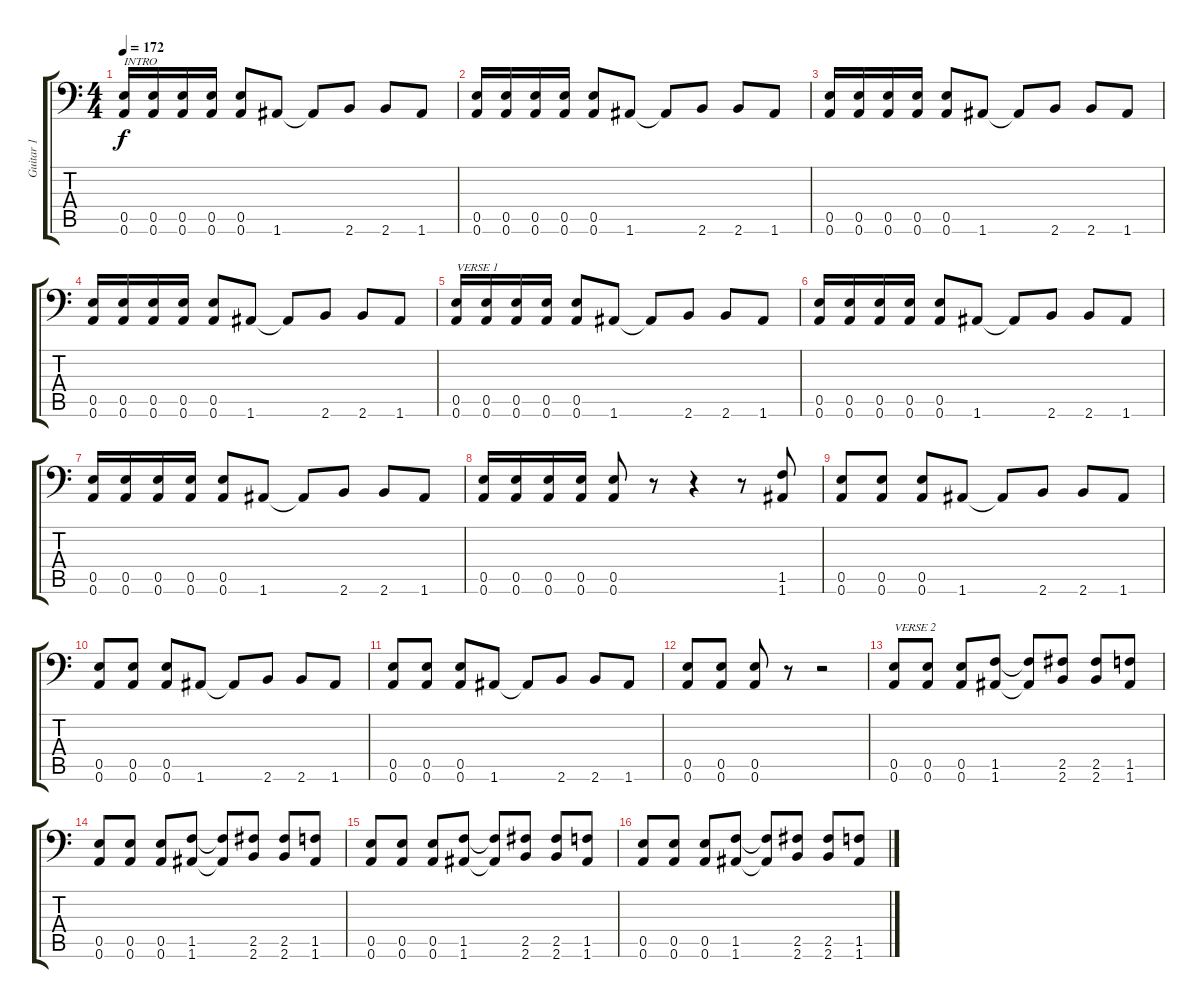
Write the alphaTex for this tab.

\track ("Guitar 1" "Guitar 1") {instrument distortionguitar}
\staff {score tabs}
\tuning (B3 Gb3 D3 A2 E2 A1) {hide}
\ts (4 4)
\tempo 172
\clef f4
\ks c
(0.5 0.6).16{txt "INTRO" dy f instrument distortionguitar} (0.5 0.6).16 (0.5 0.6).16 (0.5 0.6).16 (0.5 0.6).8 1.6.8 1.6{t}.8 2.6.8 2.6.8 1.6.8 |
(0.5 0.6).16 (0.5 0.6).16 (0.5 0.6).16 (0.5 0.6).16 (0.5 0.6).8 1.6.8 1.6{t}.8 2.6.8 2.6.8 1.6.8 |
(0.5 0.6).16 (0.5 0.6).16 (0.5 0.6).16 (0.5 0.6).16 (0.5 0.6).8 1.6.8 1.6{t}.8 2.6.8 2.6.8 1.6.8 |
(0.5 0.6).16 (0.5 0.6).16 (0.5 0.6).16 (0.5 0.6).16 (0.5 0.6).8 1.6.8 1.6{t}.8 2.6.8 2.6.8 1.6.8 |
(0.5 0.6).16{txt "VERSE 1"} (0.5 0.6).16 (0.5 0.6).16 (0.5 0.6).16 (0.5 0.6).8 1.6.8 1.6{t}.8 2.6.8 2.6.8 1.6.8 |
(0.5 0.6).16 (0.5 0.6).16 (0.5 0.6).16 (0.5 0.6).16 (0.5 0.6).8 1.6.8 1.6{t}.8 2.6.8 2.6.8 1.6.8 |
(0.5 0.6).16 (0.5 0.6).16 (0.5 0.6).16 (0.5 0.6).16 (0.5 0.6).8 1.6.8 1.6{t}.8 2.6.8 2.6.8 1.6.8 |
(0.5 0.6).16 (0.5 0.6).16 (0.5 0.6).16 (0.5 0.6).16 (0.5 0.6).8 r.8 r.4 r.8 (1.5 1.6).8 |
(0.5 0.6).8 (0.5 0.6).8 (0.5 0.6).8 1.6.8 1.6{t}.8 2.6.8 2.6.8 1.6.8 |
(0.5 0.6).8 (0.5 0.6).8 (0.5 0.6).8 1.6.8 1.6{t}.8 2.6.8 2.6.8 1.6.8 |
(0.5 0.6).8 (0.5 0.6).8 (0.5 0.6).8 1.6.8 1.6{t}.8 2.6.8 2.6.8 1.6.8 |
(0.5 0.6).8 (0.5 0.6).8 (0.5 0.6).8 r.8 r.2 |
(0.5 0.6).8{txt "VERSE 2"} (0.5 0.6).8 (0.5 0.6).8 (1.5 1.6).8 (1.5{t} 1.6{t}).8 (2.5 2.6).8 (2.5 2.6).8 (1.5 1.6).8 |
(0.5 0.6).8 (0.5 0.6).8 (0.5 0.6).8 (1.5 1.6).8 (1.5{t} 1.6{t}).8 (2.5 2.6).8 (2.5 2.6).8 (1.5 1.6).8 |
(0.5 0.6).8 (0.5 0.6).8 (0.5 0.6).8 (1.5 1.6).8 (1.5{t} 1.6{t}).8 (2.5 2.6).8 (2.5 2.6).8 (1.5 1.6).8 |
(0.5 0.6).8 (0.5 0.6).8 (0.5 0.6).8 (1.5 1.6).8 (1.5{t} 1.6{t}).8 (2.5 2.6).8 (2.5 2.6).8 (1.5 1.6).8
